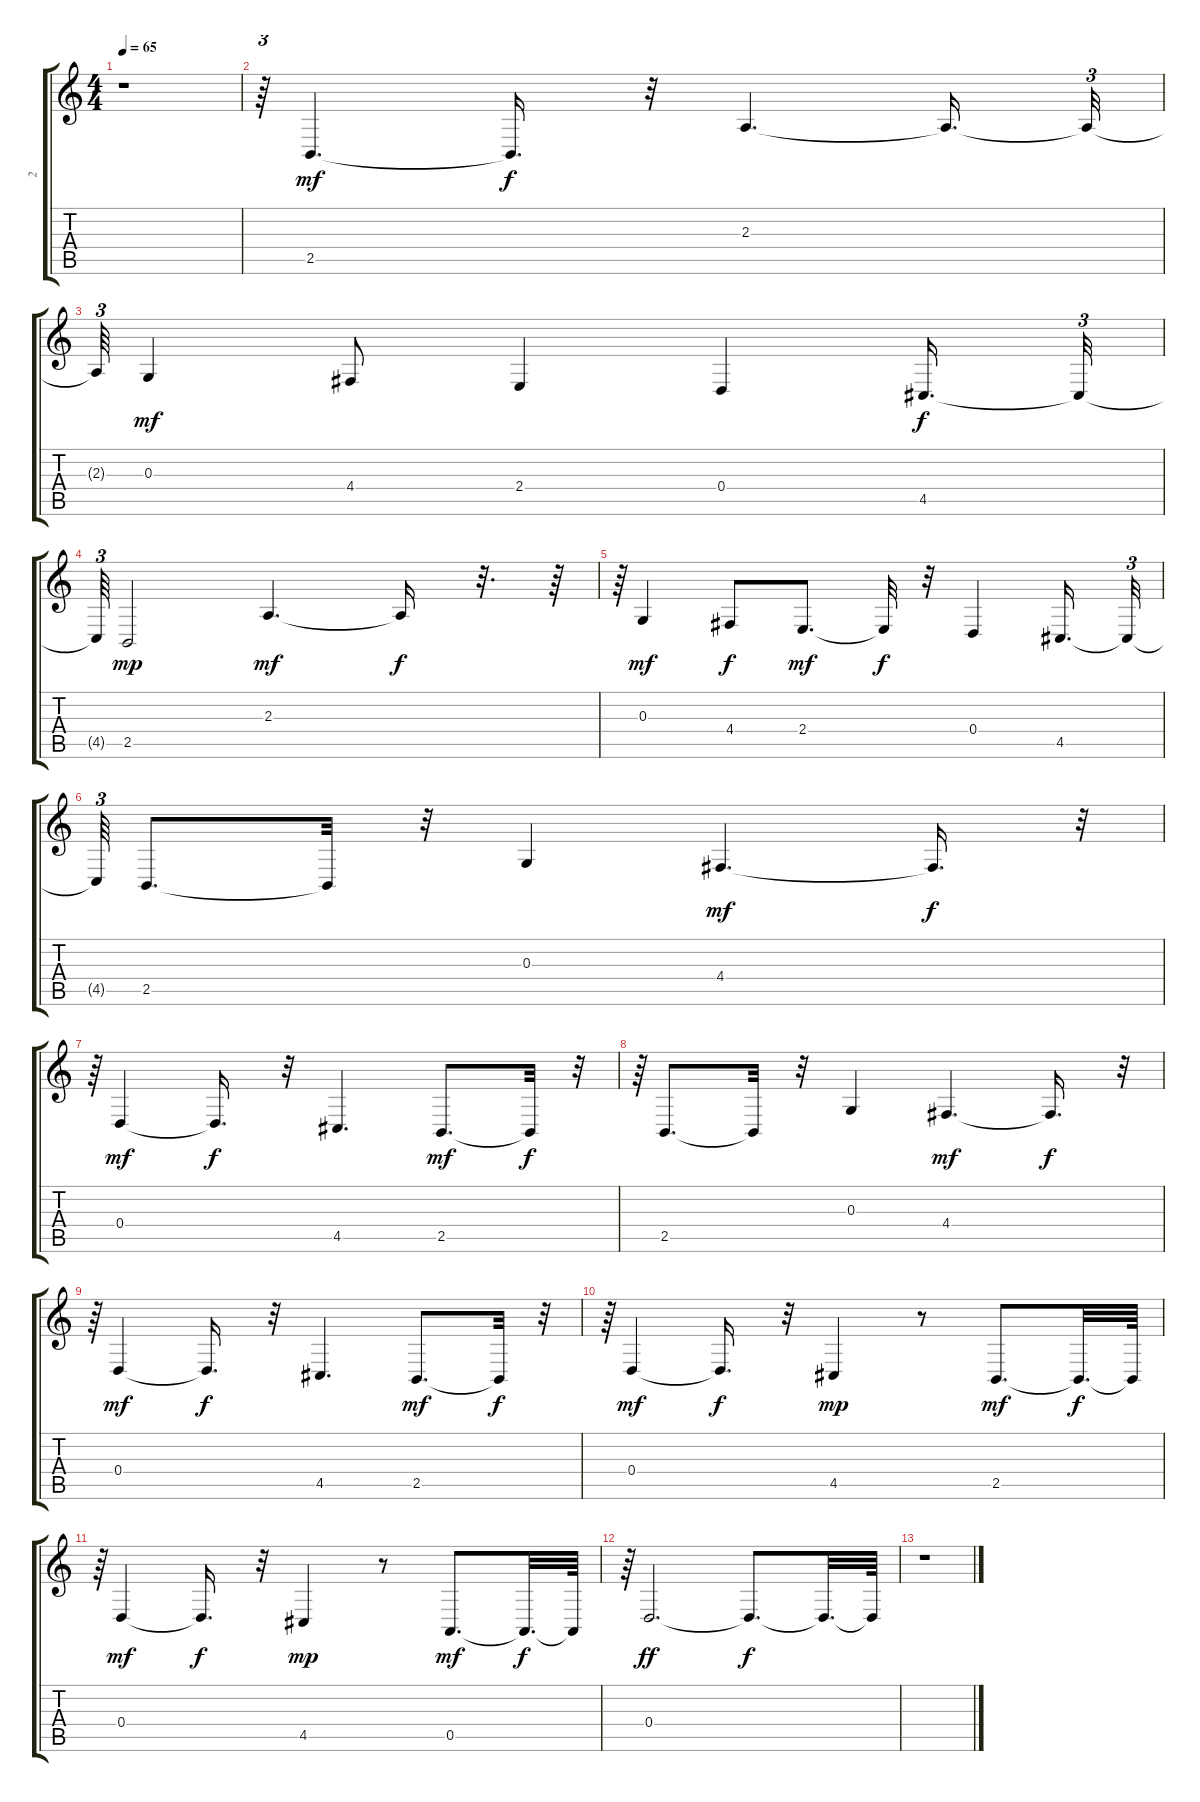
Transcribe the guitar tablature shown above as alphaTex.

\track ("2" "2") {instrument flute}
\staff {score tabs}
\tuning (E4 B3 G3 D3 A2 E2) {hide}
\ts (4 4)
\tempo 65
\clef g2
\ks c
r.1{dy f} |
r.64{tu (3 2)} 2.5.4{d dy mf} 2.5{t}.16{d dy f} r.32 2.3.4{d} 2.3{t}.16{d} 2.3{t}.32{tu (3 2)} |
2.3{t}.64{tu (3 2)} 0.3.4{dy mf} 4.4.8 2.4.4 0.4.4 4.5.16{d dy f} 4.5{t}.32{tu (3 2)} |
4.5{t}.64{tu (3 2)} 2.5.2{dy mp} 2.3.4{d dy mf} 2.3{t}.16{dy f} r.32{d} r.64 |
r.64{tu (3 2)} 0.3.4{dy mf} 4.4.8{dy f} 2.4.8{d dy mf} 2.4{t}.32{dy f} r.32 0.4.4 4.5.16{d} 4.5{t}.32{tu (3 2)} |
4.5{t}.64{tu (3 2)} 2.5.8{d} 2.5{t}.32 r.32 0.3.4 4.4.4{d dy mf} 4.4{t}.16{d dy f} r.32{tu (3 2)} |
r.64{tu (3 2)} 0.4.4{dy mf} 0.4{t}.16{d dy f} r.32 4.5.4{d} 2.5.8{d dy mf} 2.5{t}.32{dy f} r.32{tu (3 2)} |
r.64{tu (3 2)} 2.5.8{d} 2.5{t}.32 r.32 0.3.4 4.4.4{d dy mf} 4.4{t}.16{d dy f} r.32{tu (3 2)} |
r.64{tu (3 2)} 0.4.4{dy mf} 0.4{t}.16{d dy f} r.32 4.5.4{d} 2.5.8{d dy mf} 2.5{t}.32{dy f} r.32{tu (3 2)} |
r.64{tu (3 2)} 0.4.4{dy mf} 0.4{t}.16{d dy f} r.32 4.5.4{dy mp} r.8 2.5.8{d dy mf} 2.5{t}.32{d dy f} 2.5{t}.64 |
r.64{tu (3 2)} 0.4.4{dy mf} 0.4{t}.16{d dy f} r.32 4.5.4{dy mp} r.8 0.5.8{d dy mf} 0.5{t}.32{d dy f} 0.5{t}.64 |
r.64{tu (3 2)} 0.4.2{d dy ff} 0.4{t}.8{d dy f} 0.4{t}.32{d} 0.4{t}.64 |
r.1
